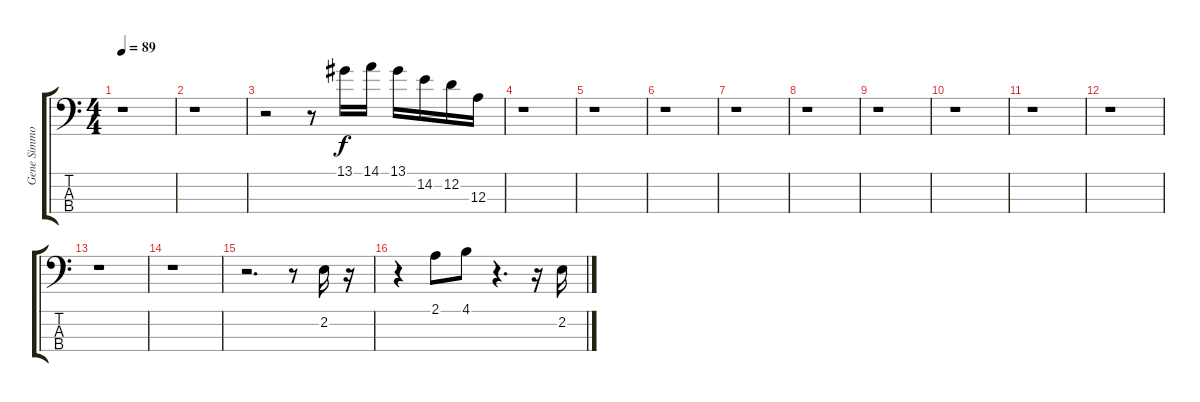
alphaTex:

\track ("Gene Simmons (The Demon)" "Gene Simmo") {instrument electricbasspick}
\staff {score tabs}
\tuning (G2 D2 A1 E1) {hide}
\ts (4 4)
\tempo 89
\clef f4
\ks c
r.1{dy f} |
r.1 |
r.2 r.8 13.1.16 14.1.16 13.1.16 14.2.16 12.2.16 12.3.16 |
r.1 |
r.1 |
r.1 |
r.1 |
r.1 |
r.1 |
r.1 |
r.1 |
r.1 |
r.1 |
r.1 |
r.2{d} r.8 2.2.16 r.16 |
r.4 2.1.8 4.1.8 r.4{d} r.16 2.2.16
